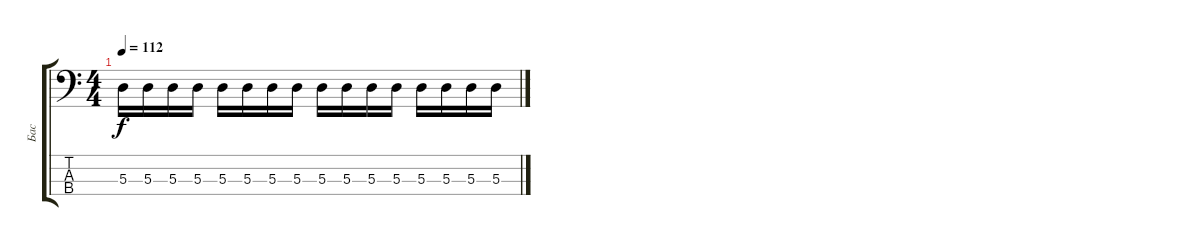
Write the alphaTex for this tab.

\track ("Бас" "Бас") {instrument electricbassfinger}
\staff {score tabs}
\tuning (G2 D2 A1 E1) {hide}
\ts (4 4)
\tempo 112
\clef f4
\ks c
5.3.16{dy f volume 2} 5.3.16 5.3.16 5.3.16 5.3.16 5.3.16 5.3.16 5.3.16 5.3.16 5.3.16 5.3.16 5.3.16 5.3.16 5.3.16 5.3.16 5.3.16
